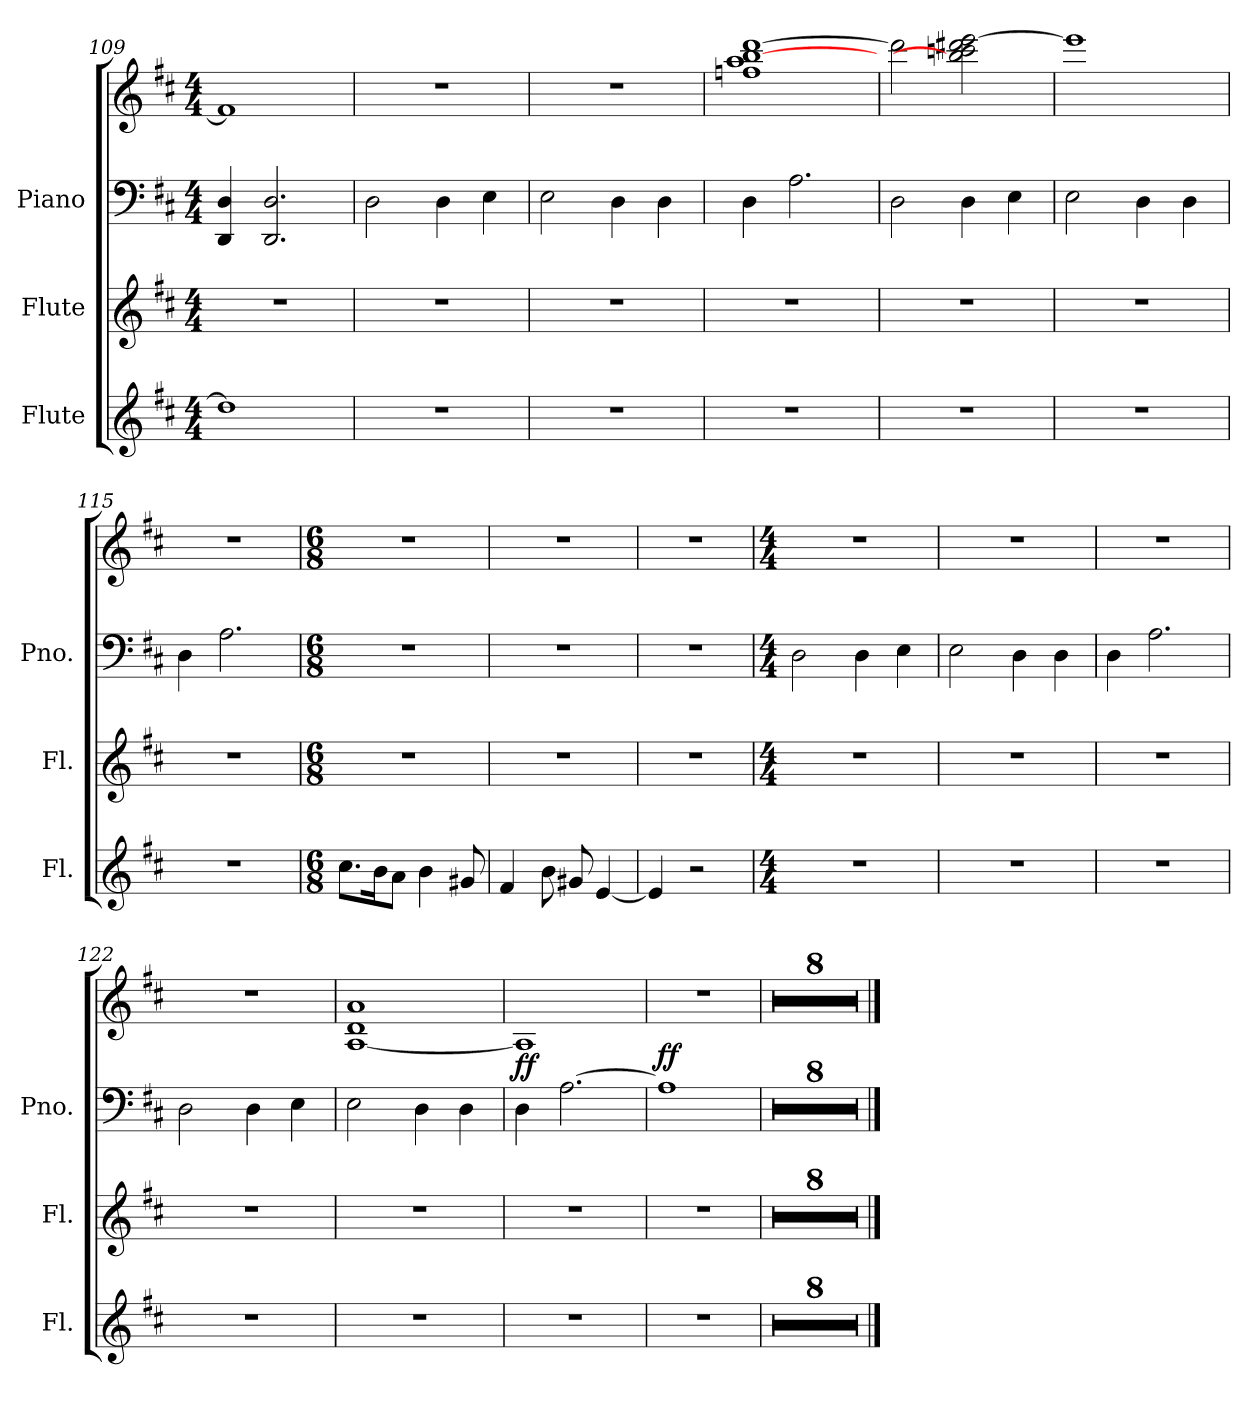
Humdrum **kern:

**kern	**kern	**kern	**kern	**dynam
*part3	*part2	*part1	*part1	*part1
*staff4	*staff3	*staff2	*staff1	*staff1/2
*I"Flute	*I"Flute	*I"Piano	*	*
*I'Fl.	*I'Fl.	*I'Pno.	*	*
*clefG2	*clefG2	*clefF4	*clefG2	*
*k[f#c#]	*k[f#c#]	*k[f#c#]	*k[f#c#]	*
*D:	*D:	*D:	*D:	*
*M4/4	*M4/4	*M4/4	*M4/4	*
=109	=109	=109	=109	=109
1dd]	1r	4DD/ 4D/	1f#]	.
.	.	2.DD/ 2.D/	.	.
=110	=110	=110	=110	=110
1r	1r	2D\	1r	.
.	.	4D\	.	.
.	.	4E\	.	.
=111	=111	=111	=111	=111
1r	1r	2E\	1r	.
.	.	4D\	.	.
.	.	4D\	.	.
=112	=112	=112	=112	=112
1r	1r	4D\	1ffn 1aa [1bb [1ddd	.
.	.	2.A\	.	.
=113	=113	=113	=113	=113
1r	1r	2D\	2ddd\]	.
.	.	4D\	2bb\] 2cccn\ 2ddd#X\ [2eee\	.
.	.	4E\	.	.
!!LO:LB:g=z
=114	=114	=114	=114	=114
1r	1r	2E\	1eee]	.
.	.	4D\	.	.
.	.	4D\	.	.
=115	=115	=115	=115	=115
1r	1r	4D\	1r	.
.	.	2.A\	.	.
=116	=116	=116	=116	=116
*M6/8	*M6/8	*M6/8	*M6/8	*
8.cc#\L	2.r	2.r	2.r	.
16b\K	.	.	.	.
8a\J	.	.	.	.
4b\	.	.	.	.
8g#X/	.	.	.	.
=117	=117	=117	=117	=117
4f#/	2.r	2.r	2.r	.
8b\	.	.	.	.
8g#X/	.	.	.	.
[4e/	.	.	.	.
=118	=118	=118	=118	=118
4e/]	2.r	2.r	2.r	.
2r	.	.	.	.
=119	=119	=119	=119	=119
*M4/4	*M4/4	*M4/4	*M4/4	*
1r	1r	2D\	1r	.
.	.	4D\	.	.
.	.	4E\	.	.
=120	=120	=120	=120	=120
1r	1r	2E\	1r	.
.	.	4D\	.	.
.	.	4D\	.	.
=121	=121	=121	=121	=121
1r	1r	4D\	1r	.
.	.	2.A\	.	.
=122	=122	=122	=122	=122
1r	1r	2D\	1r	.
.	.	4D\	.	.
.	.	4E\	.	.
!!LO:PB:g=z
=123	=123	=123	=123	=123
1r	1r	2E\	[1A 1d 1a	.
.	.	4D\	.	.
.	.	4D\	.	.
=124	=124	=124	=124	=124
!	!	!	!	!LO:DY:b
1r	1r	4D\	1A]	ff
.	.	[2.A\	.	.
=125	=125	=125	=125	=125
!	!	!	!	!LO:DY:a=2
1r	1r	1A]	1r	ff
=126	=126	=126	=126	=126
1r	1r	1r	1r	.
=127	=127	=127	=127	=127
1r	1r	1r	1r	.
=128	=128	=128	=128	=128
1r	1r	1r	1r	.
=129	=129	=129	=129	=129
1r	1r	1r	1r	.
=130	=130	=130	=130	=130
1r	1r	1r	1r	.
=131	=131	=131	=131	=131
1r	1r	1r	1r	.
=132	=132	=132	=132	=132
1r	1r	1r	1r	.
!!LO:PB:g=z
=133	=133	=133	=133	=133
1r	1r	1r	1r	.
==	==	==	==	==
*-	*-	*-	*-	*-
